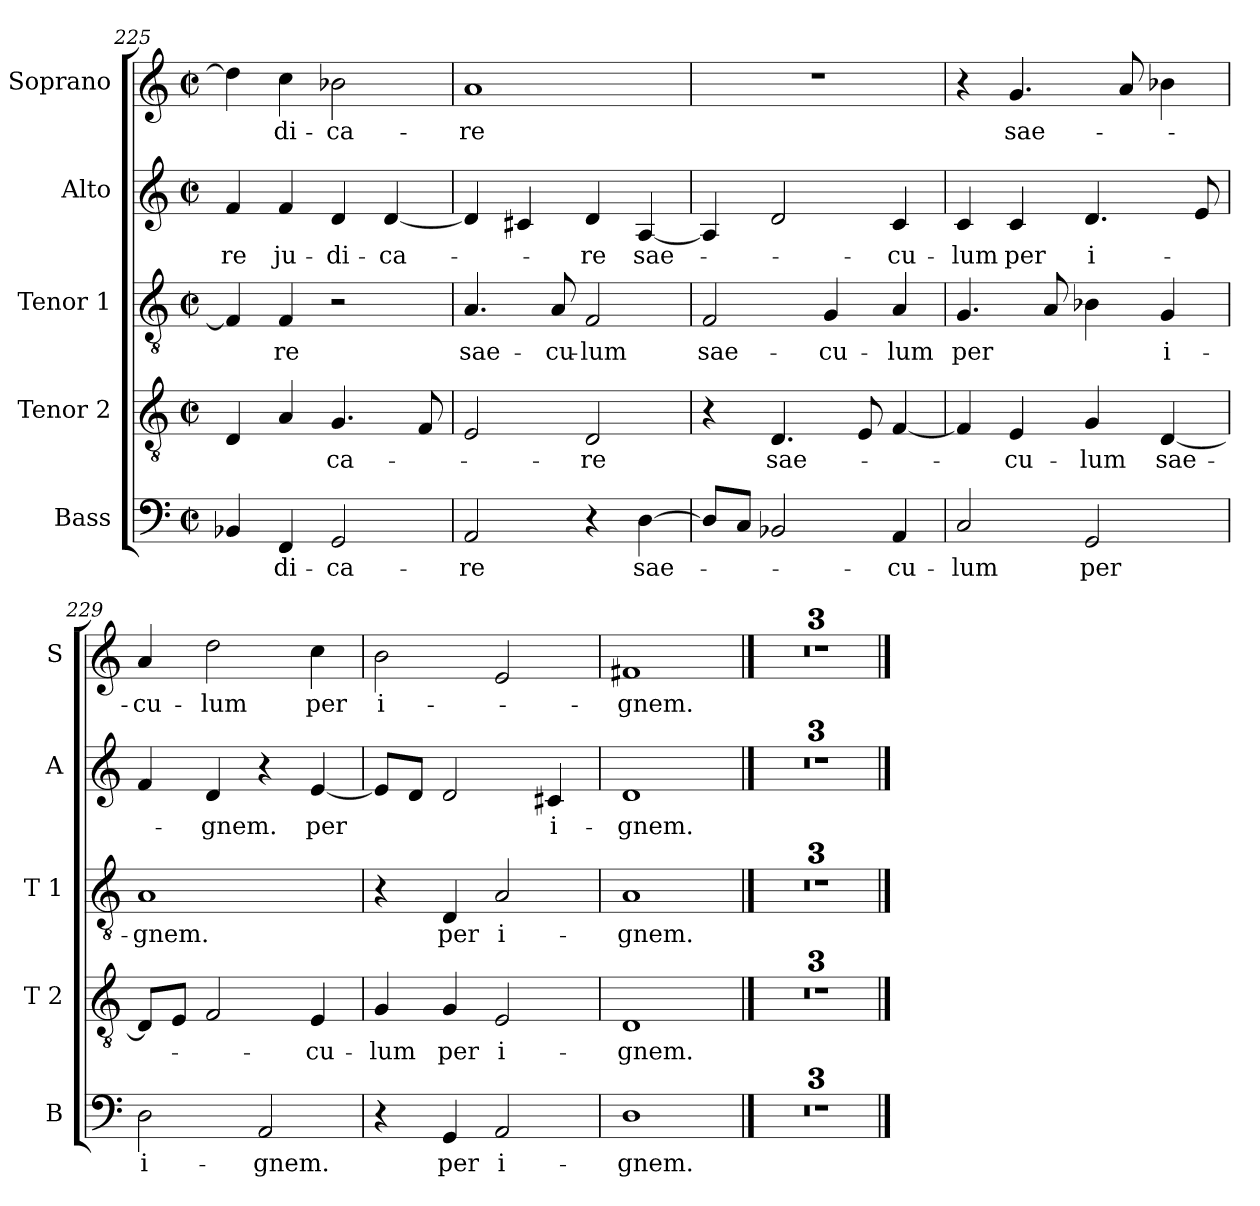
**kern	**text	**kern	**text	**kern	**text	**kern	**text	**kern	**text
*part5	*part5	*part4	*part4	*part3	*part3	*part2	*part2	*part1	*part1
*staff5	*staff5	*staff4	*staff4	*staff3	*staff3	*staff2	*staff2	*staff1	*staff1
*I"Bass	*	*I"Tenor 2	*	*I"Tenor 1	*	*I"Alto	*	*I"Soprano	*
*I'B	*	*I'T 2	*	*I'T 1	*	*I'A	*	*I'S	*
*clefF4	*	*clefGv2	*	*clefGv2	*	*clefG2	*	*clefG2	*
*k[]	*	*k[]	*	*k[]	*	*k[]	*	*k[]	*
*C:	*	*C:	*	*C:	*	*C:	*	*C:	*
*M2/2	*	*M2/2	*	*M2/2	*	*M2/2	*	*M2/2	*
*met(c|)	*	*met(c|)	*	*met(c|)	*	*met(c|)	*	*met(c|)	*
=225	=225	=225	=225	=225	=225	=225	=225	=225	=225
!	!	!	!	!	!	!	!LO:LY:b	!	!
4BB-X/	.	4D/	.	4F/]	.	4f/	-re	4dd\]	.
!	!LO:LY:b	!	!	!	!LO:LY:b	!	!LO:LY:b	!	!LO:LY:b
4FF/	-di-	4A/	.	4F/	-re	4f/	ju-	4cc\	-di-
!	!LO:LY:b	!	!LO:LY:b	!	!	!	!LO:LY:b	!	!LO:LY:b
2GG/	-ca-	4.G/	-ca-	2r	.	4d/	-di-	2b-X\	-ca-
!	!	!	!	!	!	!	!LO:LY:b	!	!
.	.	.	.	.	.	[4d/	-ca-	.	.
.	.	8F/	.	.	.	.	.	.	.
=226	=226	=226	=226	=226	=226	=226	=226	=226	=226
!	!LO:LY:b	!	!	!	!LO:LY:b	!	!	!	!LO:LY:b
2AA/	-re	2E/	.	4.A/	sae-	4d/]	.	1a	-re
.	.	.	.	.	.	4c#X/	.	.	.
!	!	!	!	!	!LO:LY:b	!	!	!	!
.	.	.	.	8A/	-cu-	.	.	.	.
!	!	!	!LO:LY:b	!	!LO:LY:b	!	!LO:LY:b	!	!
4r	.	2D/	-re	2F/	-lum	4d/	-re	.	.
!	!LO:LY:b	!	!	!	!	!	!LO:LY:b	!	!
[4D\	sae-	.	.	.	.	[4A/	sae-	.	.
=227	=227	=227	=227	=227	=227	=227	=227	=227	=227
!	!	!	!	!	!LO:LY:b	!	!	!	!
8D/L]	.	4r	.	2F/	sae-	4A/]	.	1r	.
8C/J	.	.	.	.	.	.	.	.	.
!	!	!	!LO:LY:b	!	!	!	!	!	!
2BB-X/	.	4.D/	sae-	.	.	2d/	.	.	.
!	!	!	!	!	!LO:LY:b	!	!	!	!
.	.	.	.	4G/	-cu-	.	.	.	.
.	.	8E/	.	.	.	.	.	.	.
!	!LO:LY:b	!	!	!	!LO:LY:b	!	!LO:LY:b	!	!
4AA/	-cu-	[4F/	.	4A/	-lum	4c/	-cu-	.	.
=228	=228	=228	=228	=228	=228	=228	=228	=228	=228
!	!LO:LY:b	!	!	!	!LO:LY:b	!	!LO:LY:b	!	!
2C/	-lum	4F/]	.	4.G/	per	4c/	-lum	4r	.
!	!	!	!LO:LY:b	!	!	!	!LO:LY:b	!	!LO:LY:b
.	.	4E/	-cu-	.	.	4c/	per	4.g/	sae-
.	.	.	.	8A/	.	.	.	.	.
!	!LO:LY:b	!	!LO:LY:b	!	!	!	!LO:LY:b	!	!
2GG/	per	4G/	-lum	4B-X\	.	4.d/	i-	.	.
.	.	.	.	.	.	.	.	8a/	.
!	!	!	!LO:LY:b	!	!LO:LY:b	!	!	!	!
.	.	[4D/	sae-	4G/	i-	.	.	4b-X\	.
.	.	.	.	.	.	8e/	.	.	.
!!LO:LB:g=z
=229	=229	=229	=229	=229	=229	=229	=229	=229	=229
!	!LO:LY:b	!	!	!	!LO:LY:b	!	!	!	!LO:LY:b
2D\	i-	8D/L]	.	1A	-gnem.	4f/	.	4a/	-cu-
.	.	8E/J	.	.	.	.	.	.	.
!	!	!	!	!	!	!	!LO:LY:b	!	!LO:LY:b
.	.	2F/	.	.	.	4d/	-gnem.	2dd\	-lum
!	!LO:LY:b	!	!	!	!	!	!	!	!
2AA/	-gnem.	.	.	.	.	4r	.	.	.
!	!	!	!LO:LY:b	!	!	!	!LO:LY:b	!	!LO:LY:b
.	.	4E/	-cu-	.	.	[4e/	per	4cc\	per
=230	=230	=230	=230	=230	=230	=230	=230	=230	=230
!	!	!	!LO:LY:b	!	!	!	!	!	!LO:LY:b
4r	.	4G/	-lum	4r	.	8e/L]	.	2b\	i-
.	.	.	.	.	.	8d/J	.	.	.
!	!LO:LY:b	!	!LO:LY:b	!	!LO:LY:b	!	!	!	!
4GG/	per	4G/	per	4D/	per	2d/	.	.	.
!	!LO:LY:b	!	!LO:LY:b	!	!LO:LY:b	!	!	!	!
2AA/	i-	2E/	i-	2A/	i-	.	.	2e/	.
!	!	!	!	!	!	!	!LO:LY:b	!	!
.	.	.	.	.	.	4c#X/	i-	.	.
=231	=231	=231	=231	=231	=231	=231	=231	=231	=231
!	!LO:LY:b	!	!LO:LY:b	!	!LO:LY:b	!	!LO:LY:b	!	!LO:LY:b
1D	-gnem.	1D	-gnem.	1A	-gnem.	1d	-gnem.	1f#X	-gnem.
==232	==232	==232	==232	==232	==232	==232	==232	==232	==232
1r	.	1r	.	1r	.	1r	.	1r	.
=233	=233	=233	=233	=233	=233	=233	=233	=233	=233
1r	.	1r	.	1r	.	1r	.	1r	.
=234	=234	=234	=234	=234	=234	=234	=234	=234	=234
1r	.	1r	.	1r	.	1r	.	1r	.
==	==	==	==	==	==	==	==	==	==
*-	*-	*-	*-	*-	*-	*-	*-	*-	*-
